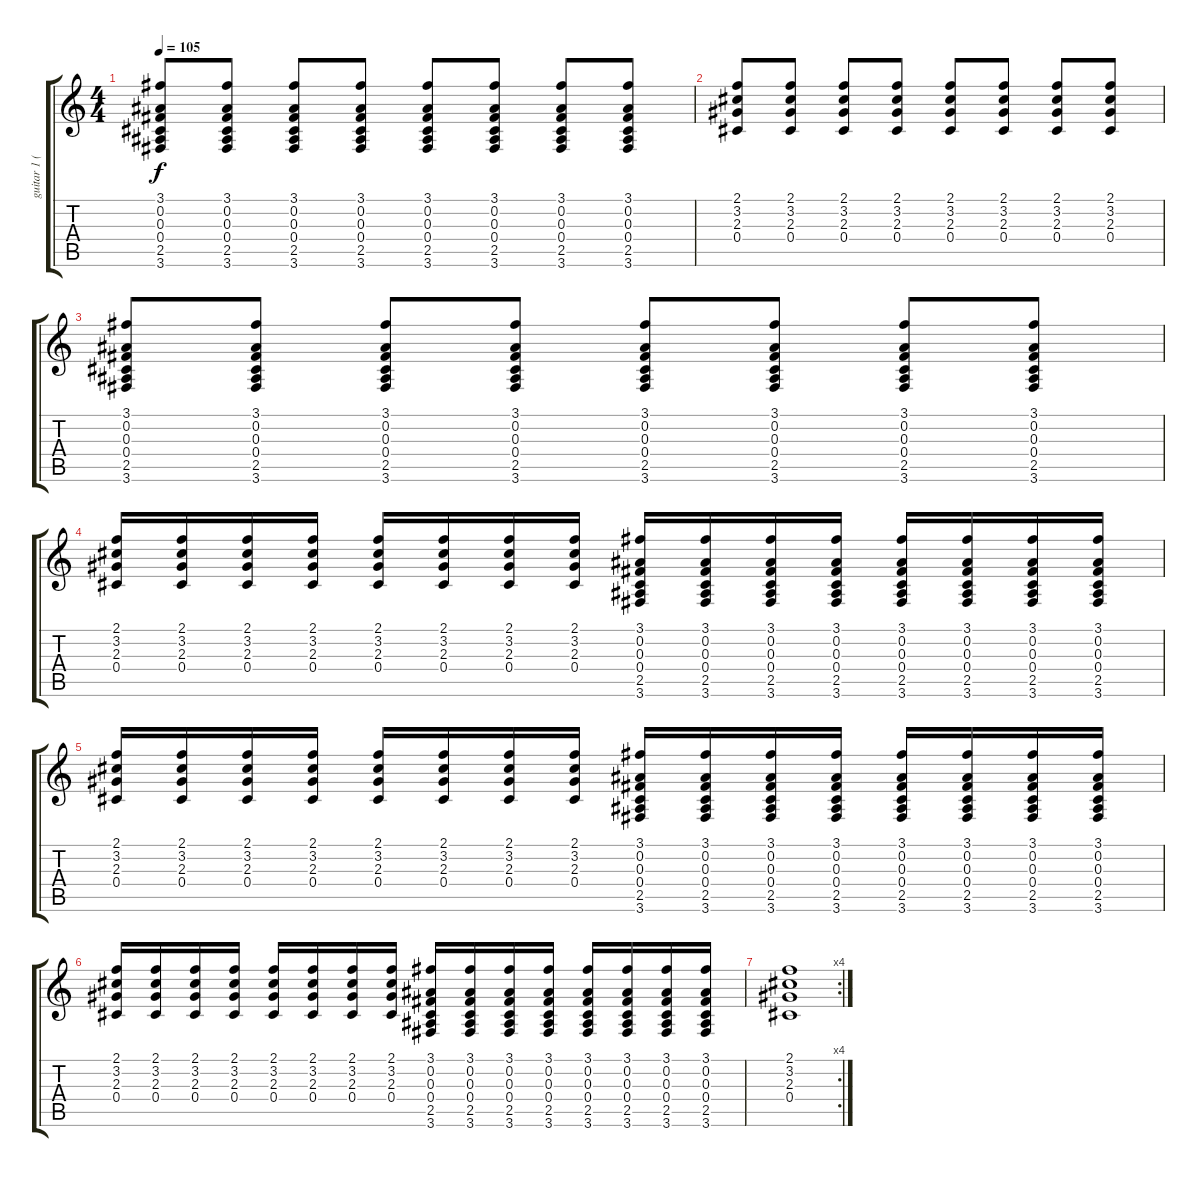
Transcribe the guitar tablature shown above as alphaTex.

\track ("guitar 1 ( Eb )" "guitar 1 (") {instrument electricguitarclean}
\staff {score tabs}
\tuning (Eb4 Bb3 Gb3 Db3 Ab2 Eb2) {hide}
\ts (4 4)
\tempo 105
\clef g2
\ks c
(3.1 0.2 0.3 0.4 2.5 3.6).8{dy f} (3.1 0.2 0.3 0.4 2.5 3.6).8 (3.1 0.2 0.3 0.4 2.5 3.6).8 (3.1 0.2 0.3 0.4 2.5 3.6).8 (3.1 0.2 0.3 0.4 2.5 3.6).8 (3.1 0.2 0.3 0.4 2.5 3.6).8 (3.1 0.2 0.3 0.4 2.5 3.6).8 (3.1 0.2 0.3 0.4 2.5 3.6).8 |
(2.1 3.2 2.3 0.4).8 (2.1 3.2 2.3 0.4).8 (2.1 3.2 2.3 0.4).8 (2.1 3.2 2.3 0.4).8 (2.1 3.2 2.3 0.4).8 (2.1 3.2 2.3 0.4).8 (2.1 3.2 2.3 0.4).8 (2.1 3.2 2.3 0.4).8 |
(3.1 0.2 0.3 0.4 2.5 3.6).8 (3.1 0.2 0.3 0.4 2.5 3.6).8 (3.1 0.2 0.3 0.4 2.5 3.6).8 (3.1 0.2 0.3 0.4 2.5 3.6).8 (3.1 0.2 0.3 0.4 2.5 3.6).8 (3.1 0.2 0.3 0.4 2.5 3.6).8 (3.1 0.2 0.3 0.4 2.5 3.6).8 (3.1 0.2 0.3 0.4 2.5 3.6).8 |
(2.1 3.2 2.3 0.4).16 (2.1 3.2 2.3 0.4).16 (2.1 3.2 2.3 0.4).16 (2.1 3.2 2.3 0.4).16 (2.1 3.2 2.3 0.4).16 (2.1 3.2 2.3 0.4).16 (2.1 3.2 2.3 0.4).16 (2.1 3.2 2.3 0.4).16 (3.1 0.2 0.3 0.4 2.5 3.6).16 (3.1 0.2 0.3 0.4 2.5 3.6).16 (3.1 0.2 0.3 0.4 2.5 3.6).16 (3.1 0.2 0.3 0.4 2.5 3.6).16 (3.1 0.2 0.3 0.4 2.5 3.6).16 (3.1 0.2 0.3 0.4 2.5 3.6).16 (3.1 0.2 0.3 0.4 2.5 3.6).16 (3.1 0.2 0.3 0.4 2.5 3.6).16 |
(2.1 3.2 2.3 0.4).16 (2.1 3.2 2.3 0.4).16 (2.1 3.2 2.3 0.4).16 (2.1 3.2 2.3 0.4).16 (2.1 3.2 2.3 0.4).16 (2.1 3.2 2.3 0.4).16 (2.1 3.2 2.3 0.4).16 (2.1 3.2 2.3 0.4).16 (3.1 0.2 0.3 0.4 2.5 3.6).16 (3.1 0.2 0.3 0.4 2.5 3.6).16 (3.1 0.2 0.3 0.4 2.5 3.6).16 (3.1 0.2 0.3 0.4 2.5 3.6).16 (3.1 0.2 0.3 0.4 2.5 3.6).16 (3.1 0.2 0.3 0.4 2.5 3.6).16 (3.1 0.2 0.3 0.4 2.5 3.6).16 (3.1 0.2 0.3 0.4 2.5 3.6).16 |
(2.1 3.2 2.3 0.4).16 (2.1 3.2 2.3 0.4).16 (2.1 3.2 2.3 0.4).16 (2.1 3.2 2.3 0.4).16 (2.1 3.2 2.3 0.4).16 (2.1 3.2 2.3 0.4).16 (2.1 3.2 2.3 0.4).16 (2.1 3.2 2.3 0.4).16 (3.1 0.2 0.3 0.4 2.5 3.6).16 (3.1 0.2 0.3 0.4 2.5 3.6).16 (3.1 0.2 0.3 0.4 2.5 3.6).16 (3.1 0.2 0.3 0.4 2.5 3.6).16 (3.1 0.2 0.3 0.4 2.5 3.6).16 (3.1 0.2 0.3 0.4 2.5 3.6).16 (3.1 0.2 0.3 0.4 2.5 3.6).16 (3.1 0.2 0.3 0.4 2.5 3.6).16 |
\rc 4
(2.1 3.2 2.3 0.4).1
